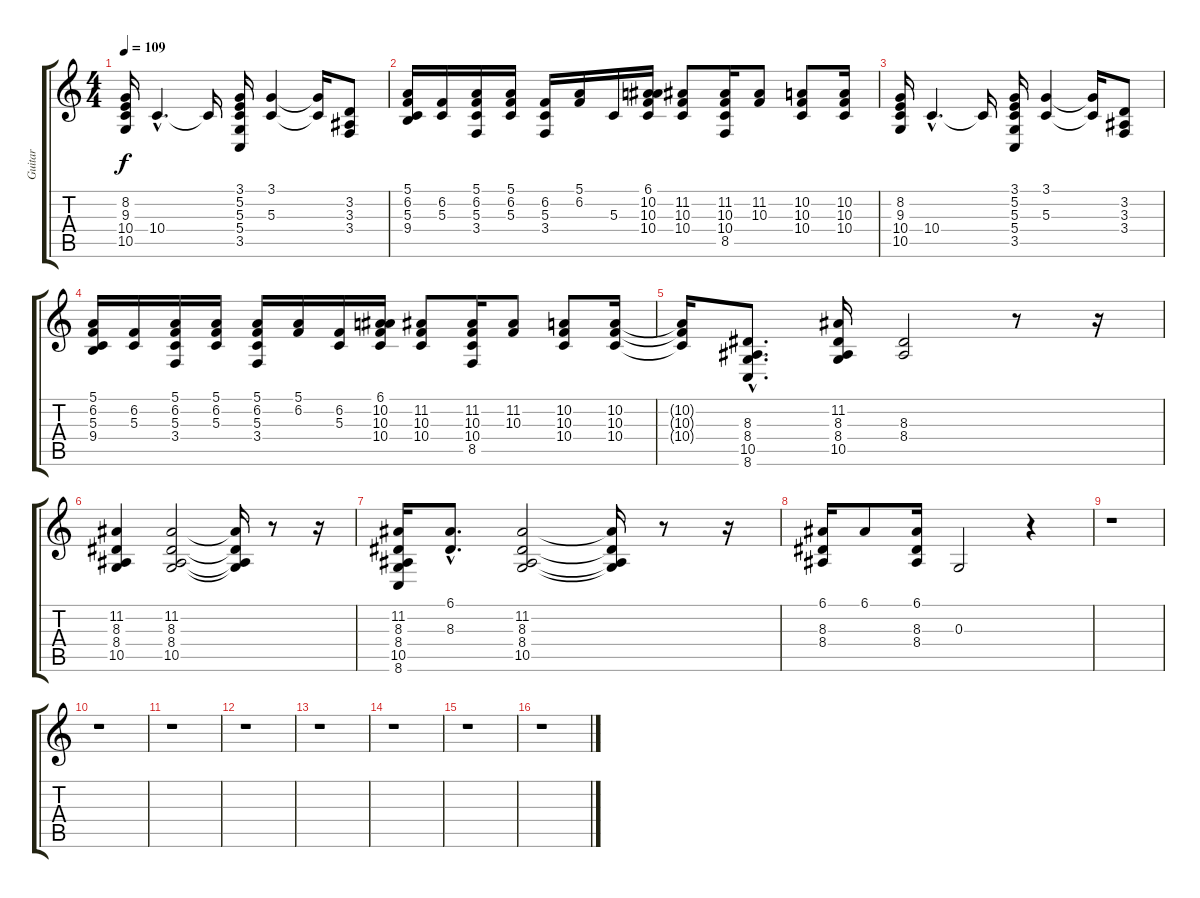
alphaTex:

\track ("Guitar" "Guitar") {instrument lead8bassandlead}
\staff {score tabs}
\tuning (E4 B3 G3 D3 A2 E2) {hide}
\ts (4 4)
\tempo 109
\clef g2
\ks c
(8.2 9.3 10.4 10.5).16{dy f} 10.4{hac}.4{d} 10.4{t}.16 (3.1 5.2 5.3 5.4 3.5).16 (3.1 5.3).4 (3.1{t} 5.3{t}).16 (3.2 3.3 3.4).8 |
(5.1 6.2 5.3 9.4).16 (6.2 5.3).16 (5.1 6.2 5.3 3.4).16 (5.1 6.2 5.3).16 (6.2 5.3 3.4).16 (5.1 6.2).16 5.3.16 (6.1 10.2 10.3 10.4).16 (11.2 10.3 10.4).8 (11.2 10.3 10.4 8.5).16 (11.2 10.3).8 (10.2 10.3 10.4).8 (10.2 10.3 10.4).16 |
(8.2 9.3 10.4 10.5).16 10.4{hac}.4{d} 10.4{t}.16 (3.1 5.2 5.3 5.4 3.5).16 (3.1 5.3).4 (3.1{t} 5.3{t}).16 (3.2 3.3 3.4).8 |
(5.1 6.2 5.3 9.4).16 (6.2 5.3).16 (5.1 6.2 5.3 3.4).16 (5.1 6.2 5.3).16 (5.1 6.2 5.3 3.4).16 (5.1 6.2).16 (6.2 5.3).16 (6.1 10.2 10.3 10.4).16 (11.2 10.3 10.4).8 (11.2 10.3 10.4 8.5).16 (11.2 10.3).8 (10.2 10.3 10.4).8 (10.2 10.3 10.4).16 |
(10.2{t} 10.3{t} 10.4{t}).16 (8.3{hac} 8.4{hac} 10.5{hac} 8.6{hac}).8{d} (11.2 8.3 8.4 10.5).16 (8.3 8.4).2 r.8 r.16 |
(11.2 8.3 8.4 10.5).4 (11.2 8.3 8.4 10.5).2 (11.2{t} 8.3{t} 8.4{t} 10.5{t}).16 r.8 r.16 |
(11.2 8.3 8.4 10.5 8.6).16 (6.1{hac} 8.3{hac}).8{d} (11.2 8.3 8.4 10.5).2 (11.2{t} 8.3{t} 8.4{t} 10.5{t}).16 r.8 r.16 |
(6.1 8.3 8.4).16 6.1.8 (6.1 8.3 8.4).16 0.3.2 r.4 |
r.1 |
r.1 |
r.1 |
r.1 |
r.1 |
r.1 |
r.1 |
r.1
